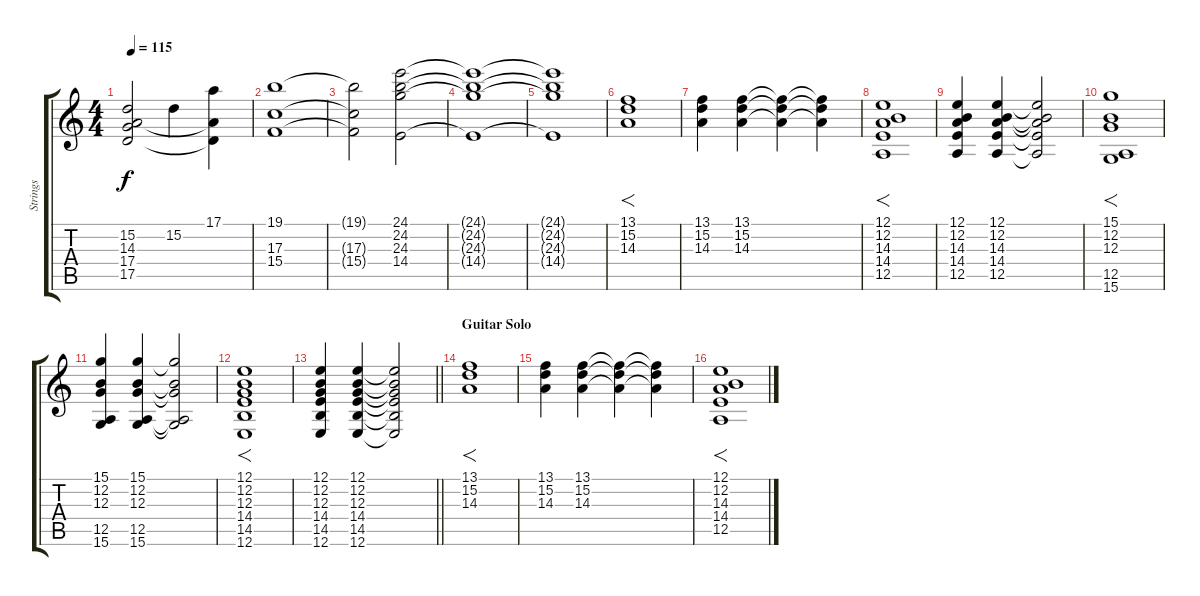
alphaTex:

\track ("Strings" "Strings") {instrument stringensemble1}
\staff {score tabs}
\tuning (E4 B3 G3 D3 A2 E2) {hide}
\ts (4 4)
\tempo 115
\clef g2
\ks c
(15.2 14.3 17.4 17.5).2{dy f} 15.2.4 (17.1 14.3{t} 17.5{t}).4 |
(19.1 17.3 15.4).1 |
(19.1{t} 17.3{t} 15.4{t}).2 (24.1 24.2 24.3 14.4).2 |
(24.1{t} 24.2{t} 24.3{t} 14.4{t}).1 |
(24.1{t} 24.2{t} 24.3{t} 14.4{t}).1 |
(13.1 15.2 14.3).1{f volume 4} |
(13.1 15.2 14.3).4 (13.1 15.2 14.3).4 (13.1{t} 15.2{t} 14.3{t}).4 (13.1{t} 15.2{t} 14.3{t}).4 |
(12.1 12.2 14.3 14.4 12.5).1{f volume 4} |
(12.1 12.2 14.3 14.4 12.5).4 (12.1 12.2 14.3 14.4 12.5).4 (12.1{t} 12.2{t} 14.3{t} 14.4{t} 12.5{t}).2 |
(15.1 12.2 12.3 12.5 15.6).1{f volume 4} |
(15.1 12.2 12.3 12.5 15.6).4 (15.1 12.2 12.3 12.5 15.6).4 (15.1{t} 12.2{t} 12.3{t} 12.5{t} 15.6{t}).2 |
(12.1 12.2 12.3 14.4 14.5 12.6).1{f volume 4} |
\barLineRight lightlight
(12.1 12.2 12.3 14.4 14.5 12.6).4 (12.1 12.2 12.3 14.4 14.5 12.6).4 (12.1{t} 12.2{t} 12.3{t} 14.4{t} 14.5{t} 12.6{t}).2 |
\section ("" "Guitar Solo")
(13.1 15.2 14.3).1{f volume 4} |
(13.1 15.2 14.3).4 (13.1 15.2 14.3).4 (13.1{t} 15.2{t} 14.3{t}).4 (13.1{t} 15.2{t} 14.3{t}).4 |
(12.1 12.2 14.3 14.4 12.5).1{f volume 4}
